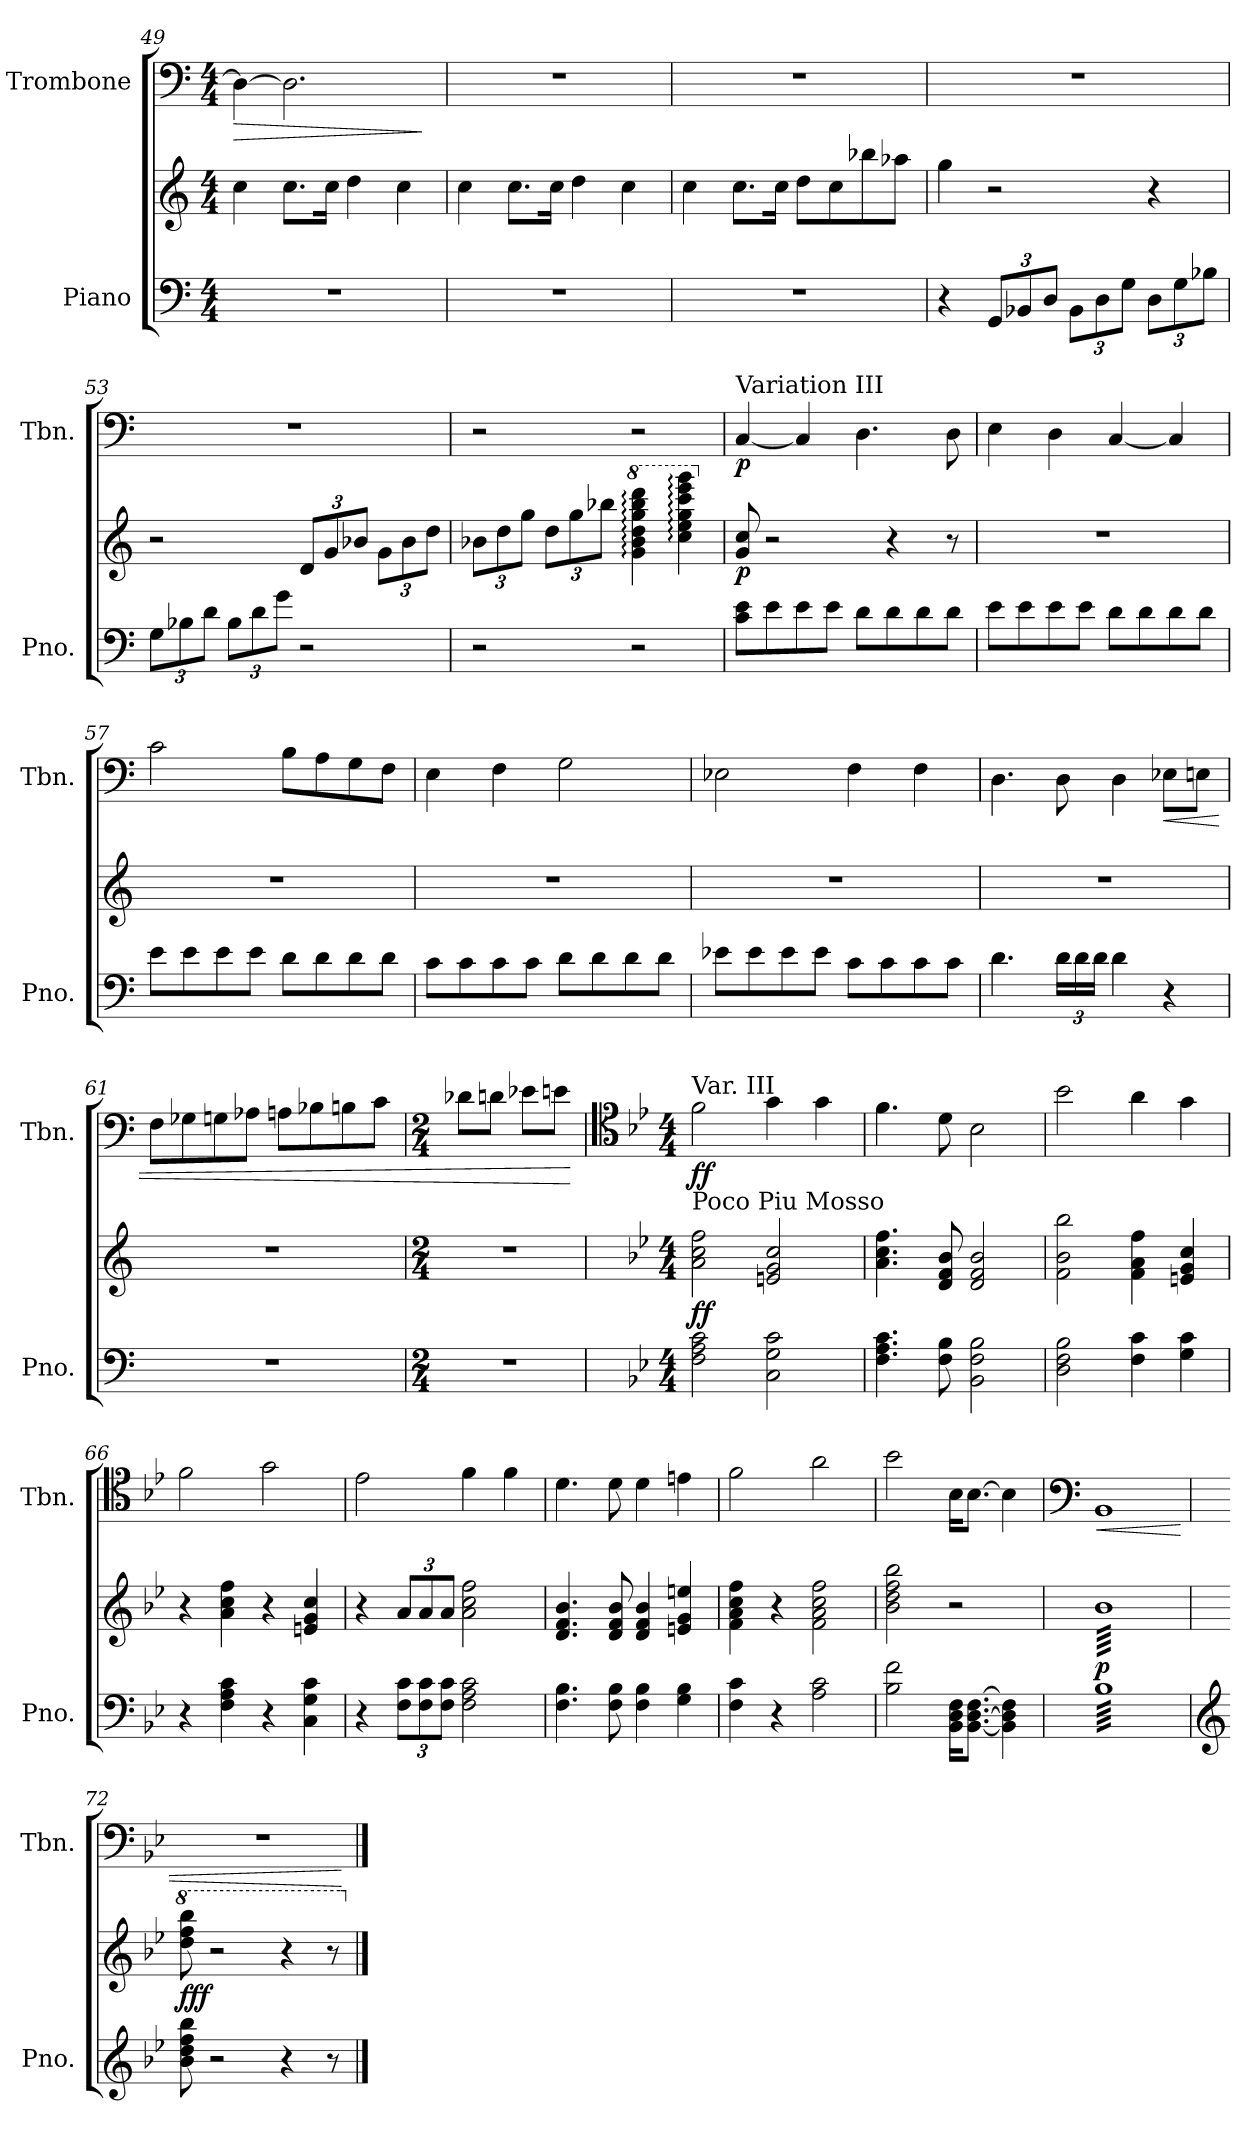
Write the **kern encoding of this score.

**kern	**kern	**dynam	**kern	**dynam
*part2	*part2	*part2	*part1	*part1
*staff3	*staff2	*staff2/3	*staff1	*staff1
*I"Piano	*	*	*I"Trombone	*
*I'Pno.	*	*	*I'Tbn.	*
*clefF4	*clefG2	*	*clefF4	*
*k[]	*k[]	*	*k[]	*
*M4/4	*M4/4	*	*M4/4	*
*MM68	*MM68	*	*MM68	*
=49	=49	=49	=49	=49
!	!	!	!	!LO:HP:b
1r	4cc\	.	4D-\_	>
.	8.cc\L	.	2.D-\]	.
.	16cc\Jk	.	.	.
.	4dd\	.	.	.
.	4cc\	.	.	.
.	.	.	.	]
=50	=50	=50	=50	=50
1r	4cc\	.	1r	.
.	8.cc\L	.	.	.
.	16cc\Jk	.	.	.
.	4dd\	.	.	.
.	4cc\	.	.	.
!!LO:LB:g=z
=51	=51	=51	=51	=51
1r	4cc\	.	1r	.
.	8.cc\L	.	.	.
.	16cc\Jk	.	.	.
.	8dd\L	.	.	.
.	8cc\	.	.	.
.	8bb-X\	.	.	.
.	8aa-X\J	.	.	.
=52	=52	=52	=52	=52
4r	4gg\	.	1r	.
*Xbrackettup	*	*	*	*
12GG/L	2r	.	.	.
12BB-X/	.	.	.	.
12D/J	.	.	.	.
12BB-\L	.	.	.	.
12D\	.	.	.	.
12G\J	.	.	.	.
12D\L	4r	.	.	.
12G\	.	.	.	.
12B-X\J	.	.	.	.
=53	=53	=53	=53	=53
12G\L	2r	.	1r	.
12B-X\	.	.	.	.
12d\J	.	.	.	.
12B-\L	.	.	.	.
12d\	.	.	.	.
12g\J	.	.	.	.
*	*Xbrackettup	*	*	*
2r	12d/L	.	.	.
.	12g/	.	.	.
.	12b-X/J	.	.	.
.	12g\L	.	.	.
.	12b-\	.	.	.
.	12dd\J	.	.	.
!!LO:PB:g=z
=54	=54	=54	=54	=54
*k[]	*k[]	*	*k[]	*
2r	12b-X\L	.	2r	.
.	12dd\	.	.	.
.	12gg\J	.	.	.
.	12dd\L	.	.	.
.	12gg\	.	.	.
.	12bb-X\J	.	.	.
*	*8va	*	*	*
2r	4gg\: 4bb-\: 4ddd\: 4ggg\: 4bbb-\: 4dddd\:	.	2r	.
.	4ccc\: 4eee\: 4ggg\: 4cccc\: 4eeee\: 4gggg\:	.	.	.
=55	=55	=55	=55	=55
*	*X8va	*	*	*
!	!	!	!LO:TX:a:t=Variation III	!
!	!	!LO:DY:b	!	!LO:DY:b
8c\ 8e\L	8g/ 8cc/	p	[4C/	p
8e\	2r	.	.	.
8e\	.	.	4C/]	.
8e\J	.	.	.	.
8d\L	.	.	4.D\	.
8d\	4r	.	.	.
8d\	.	.	.	.
8d\J	8r	.	8D\	.
=56	=56	=56	=56	=56
8e\L	1r	.	4E\	.
8e\	.	.	.	.
8e\	.	.	4D\	.
8e\J	.	.	.	.
8d\L	.	.	[4C/	.
8d\	.	.	.	.
8d\	.	.	4C/]	.
8d\J	.	.	.	.
!!LO:LB:g=z
=57	=57	=57	=57	=57
8e\L	1r	.	2c\	.
8e\	.	.	.	.
8e\	.	.	.	.
8e\J	.	.	.	.
8d\L	.	.	8B\L	.
8d\	.	.	8A\	.
8d\	.	.	8G\	.
8d\J	.	.	8F\J	.
=58	=58	=58	=58	=58
8c\L	1r	.	4E\	.
8c\	.	.	.	.
8c\	.	.	4F\	.
8c\J	.	.	.	.
8d\L	.	.	2G\	.
8d\	.	.	.	.
8d\	.	.	.	.
8d\J	.	.	.	.
=59	=59	=59	=59	=59
8e-X\L	1r	.	2E-X\	.
8e-\	.	.	.	.
8e-\	.	.	.	.
8e-\J	.	.	.	.
8c\L	.	.	4F\	.
8c\	.	.	.	.
8c\	.	.	4F\	.
8c\J	.	.	.	.
!!LO:LB:g=z
=60	=60	=60	=60	=60
4.d\	1r	.	4.D\	.
24d\LL	.	.	8D\	.
24d\	.	.	.	.
24d\JJ	.	.	.	.
4d\	.	.	4D\	.
!	!	!	!	!LO:HP:b
4r	.	.	8E-X\L	<
.	.	.	8En\J	.
=61	=61	=61	=61	=61
1r	1r	.	8F\L	.
.	.	.	8G-X\	.
.	.	.	8Gn\	.
.	.	.	8A-X\J	.
.	.	.	8An\L	.
.	.	.	8B-X\	.
.	.	.	8Bn\	.
.	.	.	8c\J	.
=62	=62	=62	=62	=62
*M2/4	*M2/4	*	*M2/4	*
2r	2r	.	8d-X\L	.
.	.	.	8dn\J	.
.	.	.	8e-X\L	.
.	.	.	8en\J	.
.	.	.	.	[
=63	=63	=63	=63	=63
*	*	*	*clefC4	*
*k[b-e-]	*k[b-e-]	*	*k[b-e-]	*
*M4/4	*M4/4	*	*M4/4	*
!	!	!	!LO:TX:a:t=Var. III	!
!	!LO:TX:a:t=Poco Piu Mosso	!	!	!
!	!	!LO:DY:b	!	!LO:DY:b
2F\ 2A\ 2c\	2a\ 2cc\ 2ff\	ff	2f\	ff
2C\ 2G\ 2c\	2en/ 2g/ 2cc/	.	4g\	.
.	.	.	4g\	.
!!LO:LB:g=z
=64	=64	=64	=64	=64
4.F\ 4.A\ 4.c\	4.a\ 4.cc\ 4.ff\	.	4.f\	.
8F\ 8B-\	8d/ 8f/ 8b-/	.	8d\	.
2BB-\ 2F\ 2B-\	2d/ 2f/ 2b-/	.	2B-\	.
=65	=65	=65	=65	=65
2D\ 2F\ 2B-\	2f\ 2b-\ 2bb-\	.	2b-\	.
4F\ 4c\	4f\ 4a\ 4ff\	.	4a\	.
4G\ 4c\	4en/ 4g/ 4cc/	.	4g\	.
=66	=66	=66	=66	=66
4r	4r	.	2f\	.
4F\ 4A\ 4c\	4a\ 4cc\ 4ff\	.	.	.
4r	4r	.	2g\	.
4C\ 4G\ 4c\	4en/ 4g/ 4cc/	.	.	.
=67	=67	=67	=67	=67
4r	4r	.	2e-\	.
12F\ 12c\L	12a/L	.	.	.
12F\ 12c\	12a/	.	.	.
12F\ 12c\J	12a/J	.	.	.
2F\ 2A\ 2c\	2a\ 2cc\ 2ff\	.	4f\	.
.	.	.	4f\	.
=68	=68	=68	=68	=68
4.F\ 4.B-\	4.d/ 4.f/ 4.b-/	.	4.d\	.
8F\ 8B-\	8d/ 8f/ 8b-/	.	8d\	.
4F\ 4B-\	4d/ 4f/ 4b-/	.	4d\	.
4G\ 4B-\	4en/ 4g/ 4een/	.	4en\	.
=69	=69	=69	=69	=69
4F\ 4c\	4f\ 4a\ 4cc\ 4ff\	.	2f\	.
4r	4r	.	.	.
2A\ 2c\	2f\ 2a\ 2cc\ 2ff\	.	2a\	.
=70	=70	=70	=70	=70
2B-\ 2f\	2b-\ 2dd\ 2ff\ 2bb-\	.	2b-\	.
16BB-\ 16D\ 16F\KL	2r	.	16B-\KL	.
[8.BB-\ [8.D\ [8.F\J	.	.	[8.B-\J	.
4BB-\] 4D\] 4F\]	.	.	4B-\]	.
!!LO:PB:g=z
=71	=71	=71	=71	=71
*	*	*	*clefF4	*
!	!	!	!	!LO:HP:b
!	!	!LO:DY:a=2	!	!LO:HP:n=1:b
*tremolo	*	*	*	*
*	*tremolo	*	*	*
64B-LLLL	64b-LLLL	p	1BB-	> <
64B-	64b-	.	.	.
64B-	64b-	.	.	.
64B-	64b-	.	.	.
64B-	64b-	.	.	.
64B-	64b-	.	.	.
64B-	64b-	.	.	.
64B-	64b-	.	.	.
64B-	64b-	.	.	.
64B-	64b-	.	.	.
64B-	64b-	.	.	.
64B-	64b-	.	.	.
64B-	64b-	.	.	.
64B-	64b-	.	.	.
64B-	64b-	.	.	.
64B-	64b-	.	.	.
64B-	64b-	.	.	.
64B-	64b-	.	.	.
64B-	64b-	.	.	.
64B-	64b-	.	.	.
64B-	64b-	.	.	.
64B-	64b-	.	.	.
64B-	64b-	.	.	.
64B-	64b-	.	.	.
64B-	64b-	.	.	.
64B-	64b-	.	.	.
64B-	64b-	.	.	.
64B-	64b-	.	.	.
64B-	64b-	.	.	.
64B-	64b-	.	.	.
64B-	64b-	.	.	.
64B-	64b-	.	.	.
64B-	64b-	.	.	.
64B-	64b-	.	.	.
64B-	64b-	.	.	.
64B-	64b-	.	.	.
64B-	64b-	.	.	.
64B-	64b-	.	.	.
64B-	64b-	.	.	.
64B-	64b-	.	.	.
64B-	64b-	.	.	.
64B-	64b-	.	.	.
64B-	64b-	.	.	.
64B-	64b-	.	.	.
64B-	64b-	.	.	.
64B-	64b-	.	.	.
64B-	64b-	.	.	.
64B-	64b-	.	.	.
64B-	64b-	.	.	.
64B-	64b-	.	.	.
64B-	64b-	.	.	.
64B-	64b-	.	.	.
64B-	64b-	.	.	.
64B-	64b-	.	.	.
64B-	64b-	.	.	.
64B-	64b-	.	.	.
64B-	64b-	.	.	.
64B-	64b-	.	.	.
64B-	64b-	.	.	.
64B-	64b-	.	.	.
64B-	64b-	.	.	.
64B-	64b-	.	.	.
64B-	64b-	.	.	.
64B-JJJJ	64b-JJJJ	.	.	.
*	*Xtremolo	*	*	*
*Xtremolo	*	*	*	*
.	.	.	.	]
=72	=72	=72	=72	=72
*clefG2	*	*	*	*
*	*8va	*	*	*
!	!	!LO:DY:b	!	!
8b-\ 8dd\ 8ff\ 8bb-\	8ddd\ 8fff\ 8bbb-\	fff	1r	.
2r	2r	.	.	.
4r	4r	.	.	.
8r	8r	.	.	.
.	.	.	.	[
*	*X8va	*	*	*
==	==	==	==	==
*-	*-	*-	*-	*-
